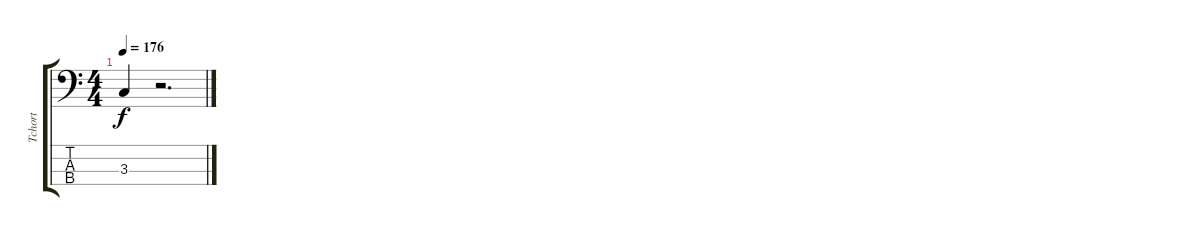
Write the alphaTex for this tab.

\track ("Tchort" "Tchort") {instrument electricbasspick}
\staff {score tabs}
\tuning (G2 D2 A1 E1) {hide}
\ts (4 4)
\tempo 176
\clef f4
\ks c
3.3.4{dy f} r.2{d}
